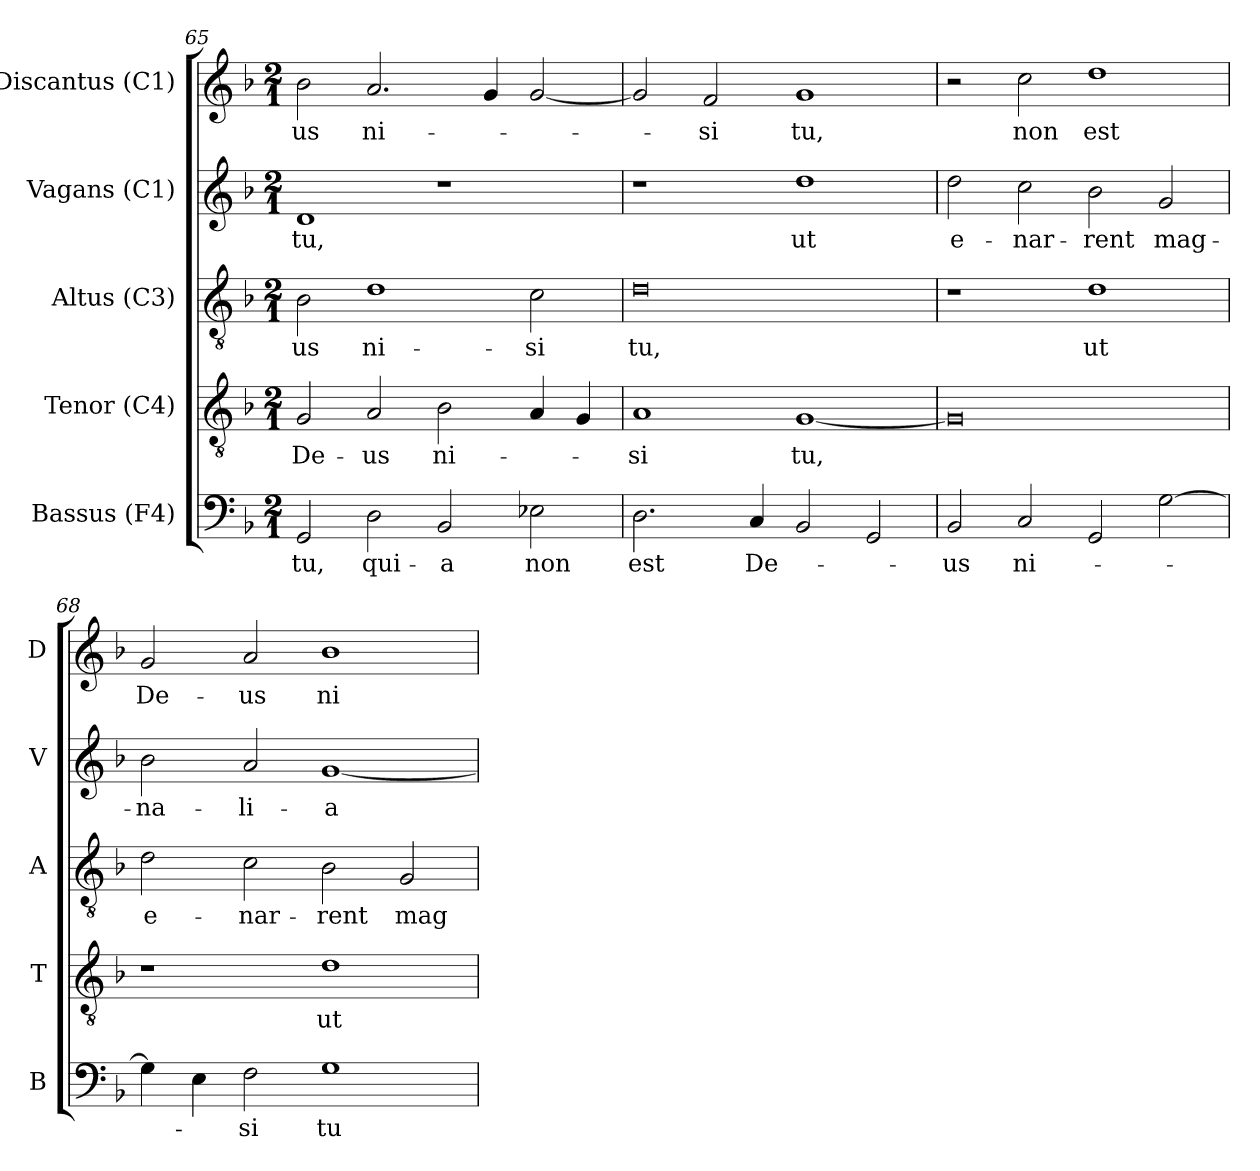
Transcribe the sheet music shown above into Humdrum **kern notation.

**kern	**text	**kern	**text	**kern	**text	**kern	**text	**kern	**text
*part5	*part5	*part4	*part4	*part3	*part3	*part2	*part2	*part1	*part1
*staff5	*staff5	*staff4	*staff4	*staff3	*staff3	*staff2	*staff2	*staff1	*staff1
*I"Bassus (F4)	*	*I"Tenor (C4)	*	*I"Altus (C3)	*	*I"Vagans (C1)	*	*I"Discantus (C1)	*
*I'B	*	*I'T	*	*I'A	*	*I'V	*	*I'D	*
*clefF4	*	*clefGv2	*	*clefGv2	*	*clefG2	*	*clefG2	*
*k[b-]	*	*k[b-]	*	*k[b-]	*	*k[b-]	*	*k[b-]	*
*F:	*	*F:	*	*F:	*	*F:	*	*F:	*
*M2/1	*	*M2/1	*	*M2/1	*	*M2/1	*	*M2/1	*
=65	=65	=65	=65	=65	=65	=65	=65	=65	=65
!	!LO:LY:b:color=#000000	!	!	!	!	!	!	!	!
!	!	!	!LO:LY:b:color=#000000	!	!	!	!	!	!
!	!	!	!	!	!LO:LY:b:color=#000000	!	!	!	!
!	!	!	!	!	!	!	!LO:LY:b:color=#000000	!	!
!	!	!	!	!	!	!	!	!	!LO:LY:b:color=#000000
2GGi/	tu,	2Gi/	De-	2B-i\	-us	1di	tu,	2b-i\	-us
!	!LO:LY:b:color=#000000	!	!	!	!	!	!	!	!
!	!	!	!LO:LY:b:color=#000000	!	!	!	!	!	!
!	!	!	!	!	!LO:LY:b:color=#000000	!	!	!	!
!	!	!	!	!	!	!	!	!	!LO:LY:b:color=#000000
2Di\	qui-	2Ai/	-us	1di	ni-	.	.	2.ai/	ni-
!	!LO:LY:b:color=#000000	!	!	!	!	!	!	!	!
!	!	!	!LO:LY:b:color=#000000	!	!	!	!	!	!
2BB-i/	-a	2B-i\	ni-	.	.	1r	.	.	.
.	.	.	.	.	.	.	.	4gi/	.
!	!LO:LY:b:color=#000000	!	!	!	!	!	!	!	!
!	!	!	!	!	!LO:LY:b:color=#000000	!	!	!	!
2E-i\	non	4Ai/	.	2ci\	-si	.	.	[2gi/	.
.	.	4Gi/	.	.	.	.	.	.	.
!!LO:LB:g=z
=66	=66	=66	=66	=66	=66	=66	=66	=66	=66
!	!LO:LY:b:color=#000000	!	!	!	!	!	!	!	!
!	!	!	!LO:LY:b:color=#000000	!	!	!	!	!	!
!	!	!	!	!	!LO:LY:b:color=#000000	!	!	!	!
2.Di\	est	1Ai	-si	0di	tu,	1r	.	2gi/]	.
!	!	!	!	!	!	!	!	!	!LO:LY:b:color=#000000
.	.	.	.	.	.	.	.	2fi/	-si
!	!LO:LY:b:color=#000000	!	!	!	!	!	!	!	!
4Ci/	De-	.	.	.	.	.	.	.	.
!	!	!	!LO:LY:b:color=#000000	!	!	!	!	!	!
!	!	!	!	!	!	!	!LO:LY:b:color=#000000	!	!
!	!	!	!	!	!	!	!	!	!LO:LY:b:color=#000000
2BB-i/	.	[1Gi	tu,	.	.	1ddi	ut	1gi	tu,
2GGi/	.	.	.	.	.	.	.	.	.
=67	=67	=67	=67	=67	=67	=67	=67	=67	=67
!	!LO:LY:b:color=#000000	!	!	!	!	!	!	!	!
!	!	!	!	!	!	!	!LO:LY:b:color=#000000	!	!
2BB-i/	-us	0Gi]	.	1r	.	2ddi\	e-	2r	.
!	!LO:LY:b:color=#000000	!	!	!	!	!	!	!	!
!	!	!	!	!	!	!	!LO:LY:b:color=#000000	!	!
!	!	!	!	!	!	!	!	!	!LO:LY:b:color=#000000
2Ci/	ni-	.	.	.	.	2cci\	-nar-	2cci\	non
!	!	!	!	!	!LO:LY:b:color=#000000	!	!	!	!
!	!	!	!	!	!	!	!LO:LY:b:color=#000000	!	!
!	!	!	!	!	!	!	!	!	!LO:LY:b:color=#000000
2GGi/	.	.	.	1di	ut	2b-i\	-rent	1ddi	est
!	!	!	!	!	!	!	!LO:LY:b:color=#000000	!	!
[2Gi\	.	.	.	.	.	2gi/	mag-	.	.
=68	=68	=68	=68	=68	=68	=68	=68	=68	=68
!	!	!	!	!	!LO:LY:b:color=#000000	!	!	!	!
!	!	!	!	!	!	!	!LO:LY:b:color=#000000	!	!
!	!	!	!	!	!	!	!	!	!LO:LY:b:color=#000000
4Gi\]	.	1r	.	2di\	e-	2b-i\	-na-	2gi/	De-
4Ei\	.	.	.	.	.	.	.	.	.
!	!LO:LY:b:color=#000000	!	!	!	!	!	!	!	!
!	!	!	!	!	!LO:LY:b:color=#000000	!	!	!	!
!	!	!	!	!	!	!	!LO:LY:b:color=#000000	!	!
!	!	!	!	!	!	!	!	!	!LO:LY:b:color=#000000
2Fi\	-si	.	.	2ci\	-nar-	2ai/	-li-	2ai/	-us
!	!LO:LY:b:color=#000000	!	!	!	!	!	!	!	!
!	!	!	!LO:LY:b:color=#000000	!	!	!	!	!	!
!	!	!	!	!	!LO:LY:b:color=#000000	!	!	!	!
!	!	!	!	!	!	!	!LO:LY:b:color=#000000	!	!
!	!	!	!	!	!	!	!	!	!LO:LY:b:color=#000000
1Gi	tu	1di	ut	2B-i\	-rent	[1gi	-a	1b-i	ni-
!	!	!	!	!	!LO:LY:b:color=#000000	!	!	!	!
.	.	.	.	2Gi/	mag-	.	.	.	.
=	=	=	=	=	=	=	=	=	=
*-	*-	*-	*-	*-	*-	*-	*-	*-	*-
